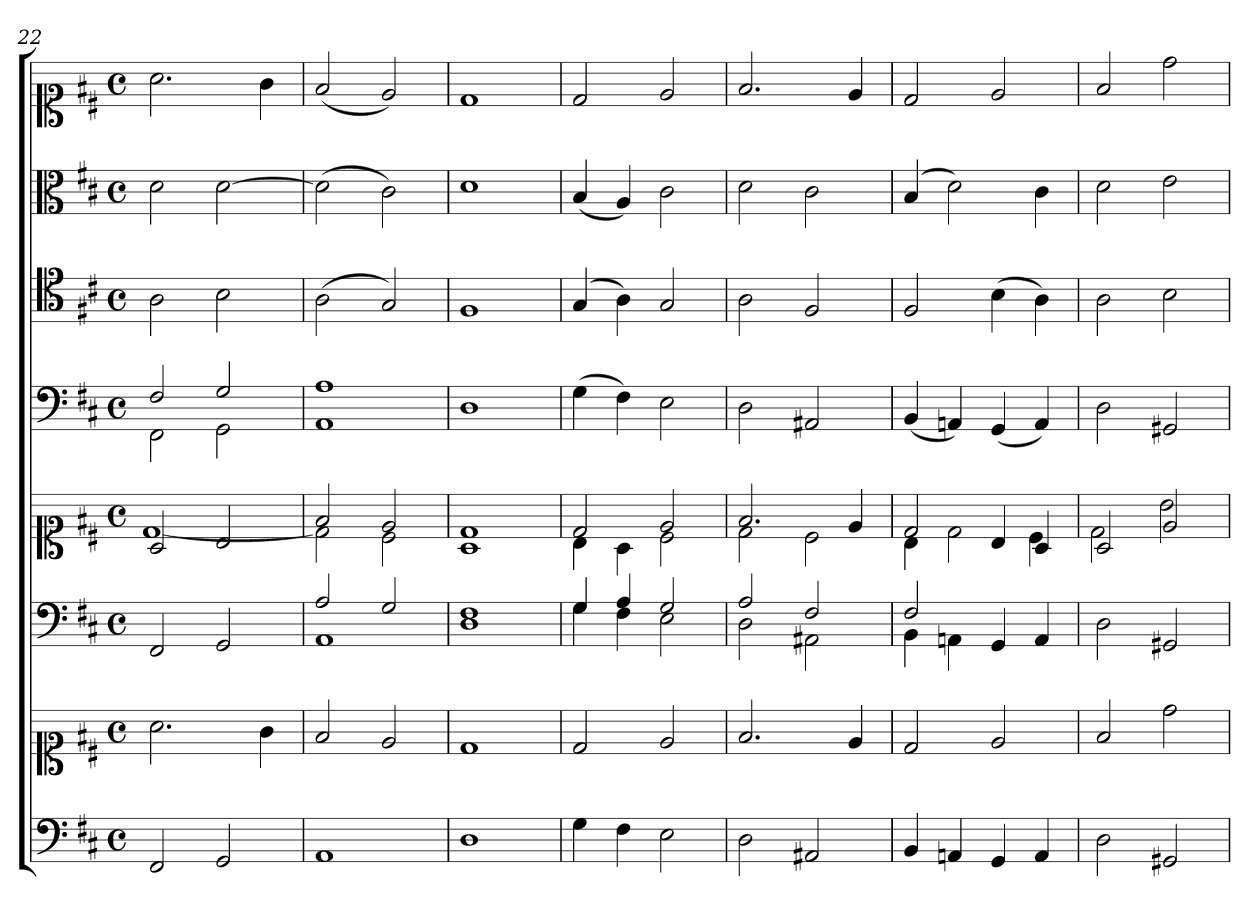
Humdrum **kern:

**kern	**kern	**kern	**kern	**kern	**kern	**kern	**kern
*part6	*part6	*part5	*part5	*part4	*part3	*part2	*part1
*staff8	*staff7	*staff6	*staff5	*staff4	*staff3	*staff2	*staff1
*clefF4	*clefC1	*clefF4	*clefC1	*clefF4	*clefC4	*clefC3	*clefC1
*k[f#c#]	*k[f#c#]	*k[f#c#]	*k[f#c#]	*k[f#c#]	*k[f#c#]	*k[f#c#]	*k[f#c#]
*D:	*D:	*D:	*D:	*D:	*D:	*D:	*D:
*M4/4	*M4/4	*M4/4	*M4/4	*M4/4	*M4/4	*M4/4	*M4/4
*met(c)	*met(c)	*met(c)	*met(c)	*met(c)	*met(c)	*met(c)	*met(c)
=22	=22	=22	=22	=22	=22	=22	=22
*	*	*	*^	*^	*	*	*
2FF#	2.a	2FF#	2A	[1d	2F#	2FF#	2A	2d	2.a
2GG	.	2GG	2B	.	2G	2GG	2B	[2d	.
.	4g	.	.	.	.	.	.	.	4g
=23	=23	=23	=23	=23	=23	=23	=23	=23	=23
*	*	*^	*	*	*	*	*	*	*
1AA	2f#	2A	1AA	2f#	2d]	1A	1AA	(2A	(2d]	(2f#
.	2e	2G	.	2e	2c#	.	.	2G)	2c#)	2e)
*	*	*	*	*	*	*v	*v	*	*	*
=24	=24	=24	=24	=24	=24	=24	=24	=24	=24
1D	1d	1F#	1D	1d	1A	1D	1F#	1d	1d
=25	=25	=25	=25	=25	=25	=25	=25	=25	=25
4G	2d	4G	4G	2d	4B	(4G	(4G	(4B	2d
4F#	.	4A	4F#	.	4A	4F#)	4A)	4A)	.
2E	2e	2G	2E	2e	2c#	2E	2G	2c#	2e
=26	=26	=26	=26	=26	=26	=26	=26	=26	=26
2D	2.f#	2A	2D	2.f#	2d	2D	2A	2d	2.f#
2AA#X	.	2F#	2AA#X	.	2c#	2AA#X	2F#	2c#	.
.	4e	.	.	4e	.	.	.	.	4e
=27	=27	=27	=27	=27	=27	=27	=27	=27	=27
4BB	2d	2F#	4BB	2d	4B	(4BB	2F#	(4B	2d
4AAn	.	.	4AAn	.	2d	4AAn)	.	2d)	.
4GG	2e	4ryy	4GG	4B	.	(4GG	(4B	.	2e
4AA	.	4ryy	4AA	4A	4c#	4AA)	4A)	4c#	.
*	*	*v	*v	*	*	*	*	*	*
=28	=28	=28	=28	=28	=28	=28	=28	=28
2D	2f#	2D	2A	2d	2D	2A	2d	2f#
2GG#X	2dd	2GG#X	2e	2b	2GG#X	2B	2e	2dd
*	*	*	*v	*v	*	*	*	*
=	=	=	=	=	=	=	=
*-	*-	*-	*-	*-	*-	*-	*-
